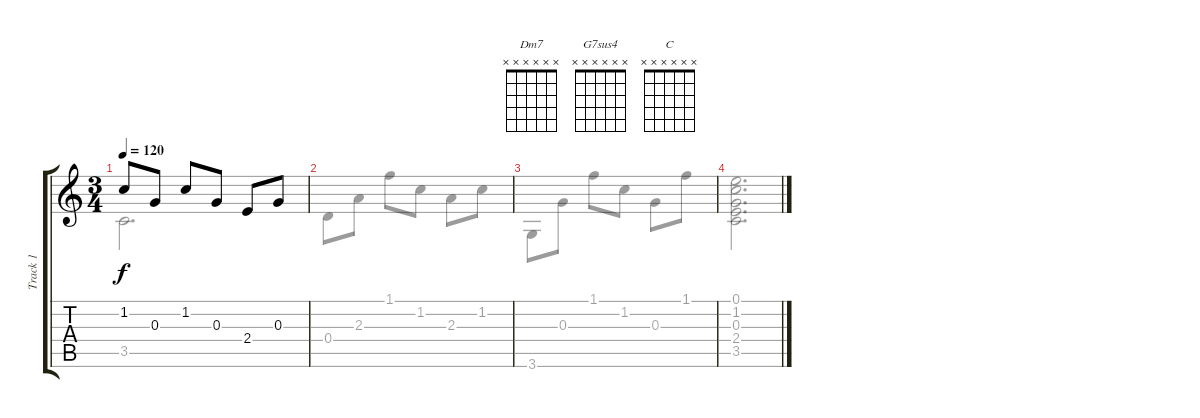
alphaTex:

\track ("Track 1" "Track 1") {instrument acousticguitarsteel}
\staff {score tabs}
\tuning (E4 B3 G3 D3 A2 E2) {hide}
\chord ("Dm7" x x x x x x)
\chord ("G7sus4" x x x x x x)
\chord ("C" x x x x x x)
\voice
\ts (3 4)
\tempo 120
\clef g2
\ks c
1.2.8{dy f} 0.3.8 1.2.8 0.3.8 2.4.8 0.3.8 |
|
|
\voice
\clef g2
\ottava regular
\simile none
\ks c
3.5.2{d dy f} |
0.4.8 2.3.8 1.1.8 1.2.8 2.3.8 1.2.8 |
3.6.8 0.3.8 1.1.8 1.2.8 0.3.8 1.1.8 |
(0.1 1.2 0.3 2.4 3.5).2{d}
